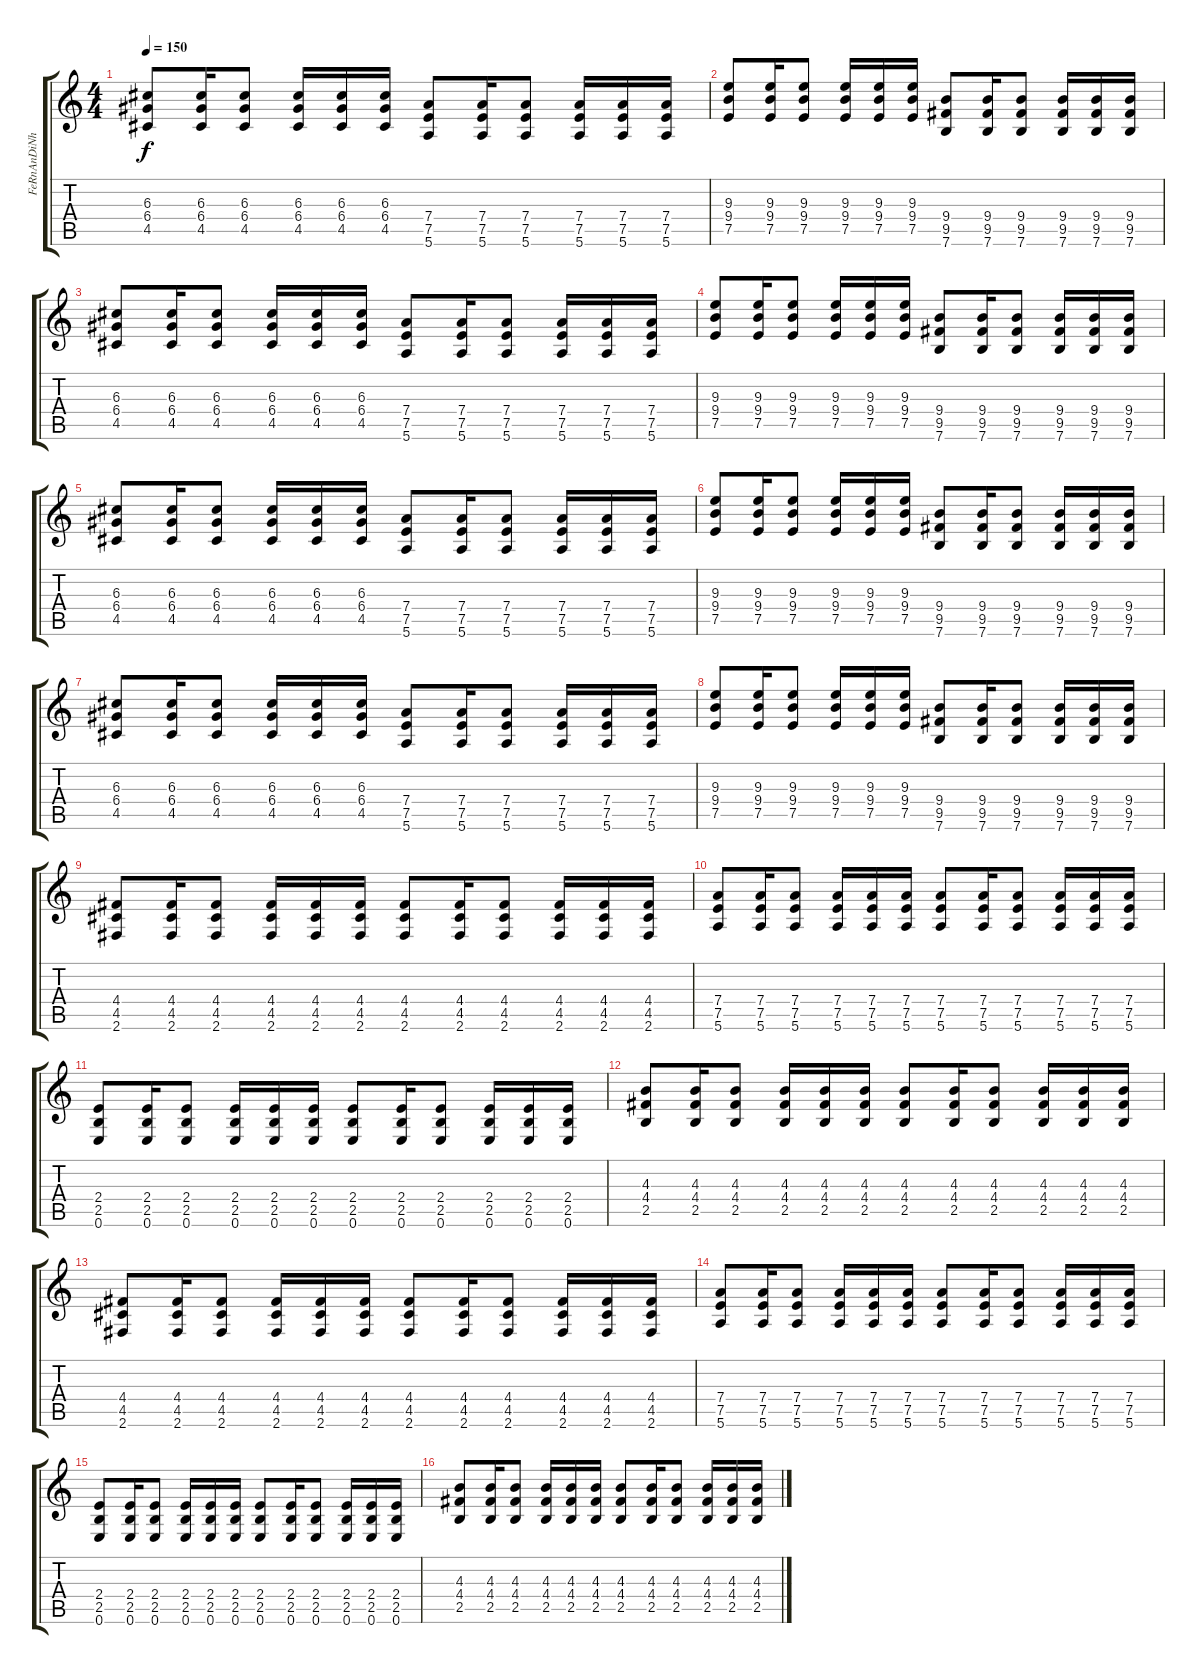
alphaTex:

\track ("FeRnAnDiNhO" "FeRnAnDiNh") {instrument overdrivenguitar}
\staff {score tabs}
\tuning (E4 B3 G3 D3 A2 E2) {hide}
\ts (4 4)
\tempo 150
\clef g2
\ks c
(6.3 6.4 4.5).8{dy f} (6.3 6.4 4.5).16 (6.3 6.4 4.5).8 (6.3 6.4 4.5).16 (6.3 6.4 4.5).16 (6.3 6.4 4.5).16 (7.4 7.5 5.6).8 (7.4 7.5 5.6).16 (7.4 7.5 5.6).8 (7.4 7.5 5.6).16 (7.4 7.5 5.6).16 (7.4 7.5 5.6).16 |
(9.3 9.4 7.5).8 (9.3 9.4 7.5).16 (9.3 9.4 7.5).8 (9.3 9.4 7.5).16 (9.3 9.4 7.5).16 (9.3 9.4 7.5).16 (9.4 9.5 7.6).8 (9.4 9.5 7.6).16 (9.4 9.5 7.6).8 (9.4 9.5 7.6).16 (9.4 9.5 7.6).16 (9.4 9.5 7.6).16 |
(6.3 6.4 4.5).8 (6.3 6.4 4.5).16 (6.3 6.4 4.5).8 (6.3 6.4 4.5).16 (6.3 6.4 4.5).16 (6.3 6.4 4.5).16 (7.4 7.5 5.6).8 (7.4 7.5 5.6).16 (7.4 7.5 5.6).8 (7.4 7.5 5.6).16 (7.4 7.5 5.6).16 (7.4 7.5 5.6).16 |
(9.3 9.4 7.5).8 (9.3 9.4 7.5).16 (9.3 9.4 7.5).8 (9.3 9.4 7.5).16 (9.3 9.4 7.5).16 (9.3 9.4 7.5).16 (9.4 9.5 7.6).8 (9.4 9.5 7.6).16 (9.4 9.5 7.6).8 (9.4 9.5 7.6).16 (9.4 9.5 7.6).16 (9.4 9.5 7.6).16 |
(6.3 6.4 4.5).8 (6.3 6.4 4.5).16 (6.3 6.4 4.5).8 (6.3 6.4 4.5).16 (6.3 6.4 4.5).16 (6.3 6.4 4.5).16 (7.4 7.5 5.6).8 (7.4 7.5 5.6).16 (7.4 7.5 5.6).8 (7.4 7.5 5.6).16 (7.4 7.5 5.6).16 (7.4 7.5 5.6).16 |
(9.3 9.4 7.5).8{txt "                                                  "} (9.3 9.4 7.5).16 (9.3 9.4 7.5).8 (9.3 9.4 7.5).16 (9.3 9.4 7.5).16 (9.3 9.4 7.5).16 (9.4 9.5 7.6).8{txt "                                                  "} (9.4 9.5 7.6).16 (9.4 9.5 7.6).8 (9.4 9.5 7.6).16 (9.4 9.5 7.6).16 (9.4 9.5 7.6).16 |
(6.3 6.4 4.5).8 (6.3 6.4 4.5).16 (6.3 6.4 4.5).8 (6.3 6.4 4.5).16 (6.3 6.4 4.5).16 (6.3 6.4 4.5).16 (7.4 7.5 5.6).8 (7.4 7.5 5.6).16 (7.4 7.5 5.6).8 (7.4 7.5 5.6).16 (7.4 7.5 5.6).16 (7.4 7.5 5.6).16 |
(9.3 9.4 7.5).8 (9.3 9.4 7.5).16 (9.3 9.4 7.5).8 (9.3 9.4 7.5).16 (9.3 9.4 7.5).16 (9.3 9.4 7.5).16 (9.4 9.5 7.6).8 (9.4 9.5 7.6).16 (9.4 9.5 7.6).8 (9.4 9.5 7.6).16 (9.4 9.5 7.6).16 (9.4 9.5 7.6).16 |
(4.4 4.5 2.6).8 (4.4 4.5 2.6).16 (4.4 4.5 2.6).8 (4.4 4.5 2.6).16 (4.4 4.5 2.6).16 (4.4 4.5 2.6).16 (4.4 4.5 2.6).8 (4.4 4.5 2.6).16 (4.4 4.5 2.6).8 (4.4 4.5 2.6).16 (4.4 4.5 2.6).16 (4.4 4.5 2.6).16 |
(7.4 7.5 5.6).8 (7.4 7.5 5.6).16 (7.4 7.5 5.6).8 (7.4 7.5 5.6).16 (7.4 7.5 5.6).16 (7.4 7.5 5.6).16 (7.4 7.5 5.6).8 (7.4 7.5 5.6).16 (7.4 7.5 5.6).8 (7.4 7.5 5.6).16 (7.4 7.5 5.6).16 (7.4 7.5 5.6).16 |
(2.4 2.5 0.6).8 (2.4 2.5 0.6).16 (2.4 2.5 0.6).8 (2.4 2.5 0.6).16 (2.4 2.5 0.6).16 (2.4 2.5 0.6).16 (2.4 2.5 0.6).8 (2.4 2.5 0.6).16 (2.4 2.5 0.6).8 (2.4 2.5 0.6).16 (2.4 2.5 0.6).16 (2.4 2.5 0.6).16 |
(4.3 4.4 2.5).8 (4.3 4.4 2.5).16 (4.3 4.4 2.5).8 (4.3 4.4 2.5).16 (4.3 4.4 2.5).16 (4.3 4.4 2.5).16 (4.3 4.4 2.5).8 (4.3 4.4 2.5).16 (4.3 4.4 2.5).8 (4.3 4.4 2.5).16 (4.3 4.4 2.5).16 (4.3 4.4 2.5).16 |
(4.4 4.5 2.6).8 (4.4 4.5 2.6).16 (4.4 4.5 2.6).8 (4.4 4.5 2.6).16 (4.4 4.5 2.6).16 (4.4 4.5 2.6).16 (4.4 4.5 2.6).8 (4.4 4.5 2.6).16 (4.4 4.5 2.6).8 (4.4 4.5 2.6).16 (4.4 4.5 2.6).16 (4.4 4.5 2.6).16 |
(7.4 7.5 5.6).8 (7.4 7.5 5.6).16 (7.4 7.5 5.6).8 (7.4 7.5 5.6).16 (7.4 7.5 5.6).16 (7.4 7.5 5.6).16 (7.4 7.5 5.6).8 (7.4 7.5 5.6).16 (7.4 7.5 5.6).8 (7.4 7.5 5.6).16 (7.4 7.5 5.6).16 (7.4 7.5 5.6).16 |
(2.4 2.5 0.6).8 (2.4 2.5 0.6).16 (2.4 2.5 0.6).8 (2.4 2.5 0.6).16 (2.4 2.5 0.6).16 (2.4 2.5 0.6).16 (2.4 2.5 0.6).8 (2.4 2.5 0.6).16 (2.4 2.5 0.6).8 (2.4 2.5 0.6).16 (2.4 2.5 0.6).16 (2.4 2.5 0.6).16 |
(4.3 4.4 2.5).8 (4.3 4.4 2.5).16 (4.3 4.4 2.5).8 (4.3 4.4 2.5).16 (4.3 4.4 2.5).16 (4.3 4.4 2.5).16 (4.3 4.4 2.5).8 (4.3 4.4 2.5).16 (4.3 4.4 2.5).8 (4.3 4.4 2.5).16 (4.3 4.4 2.5).16 (4.3 4.4 2.5).16
